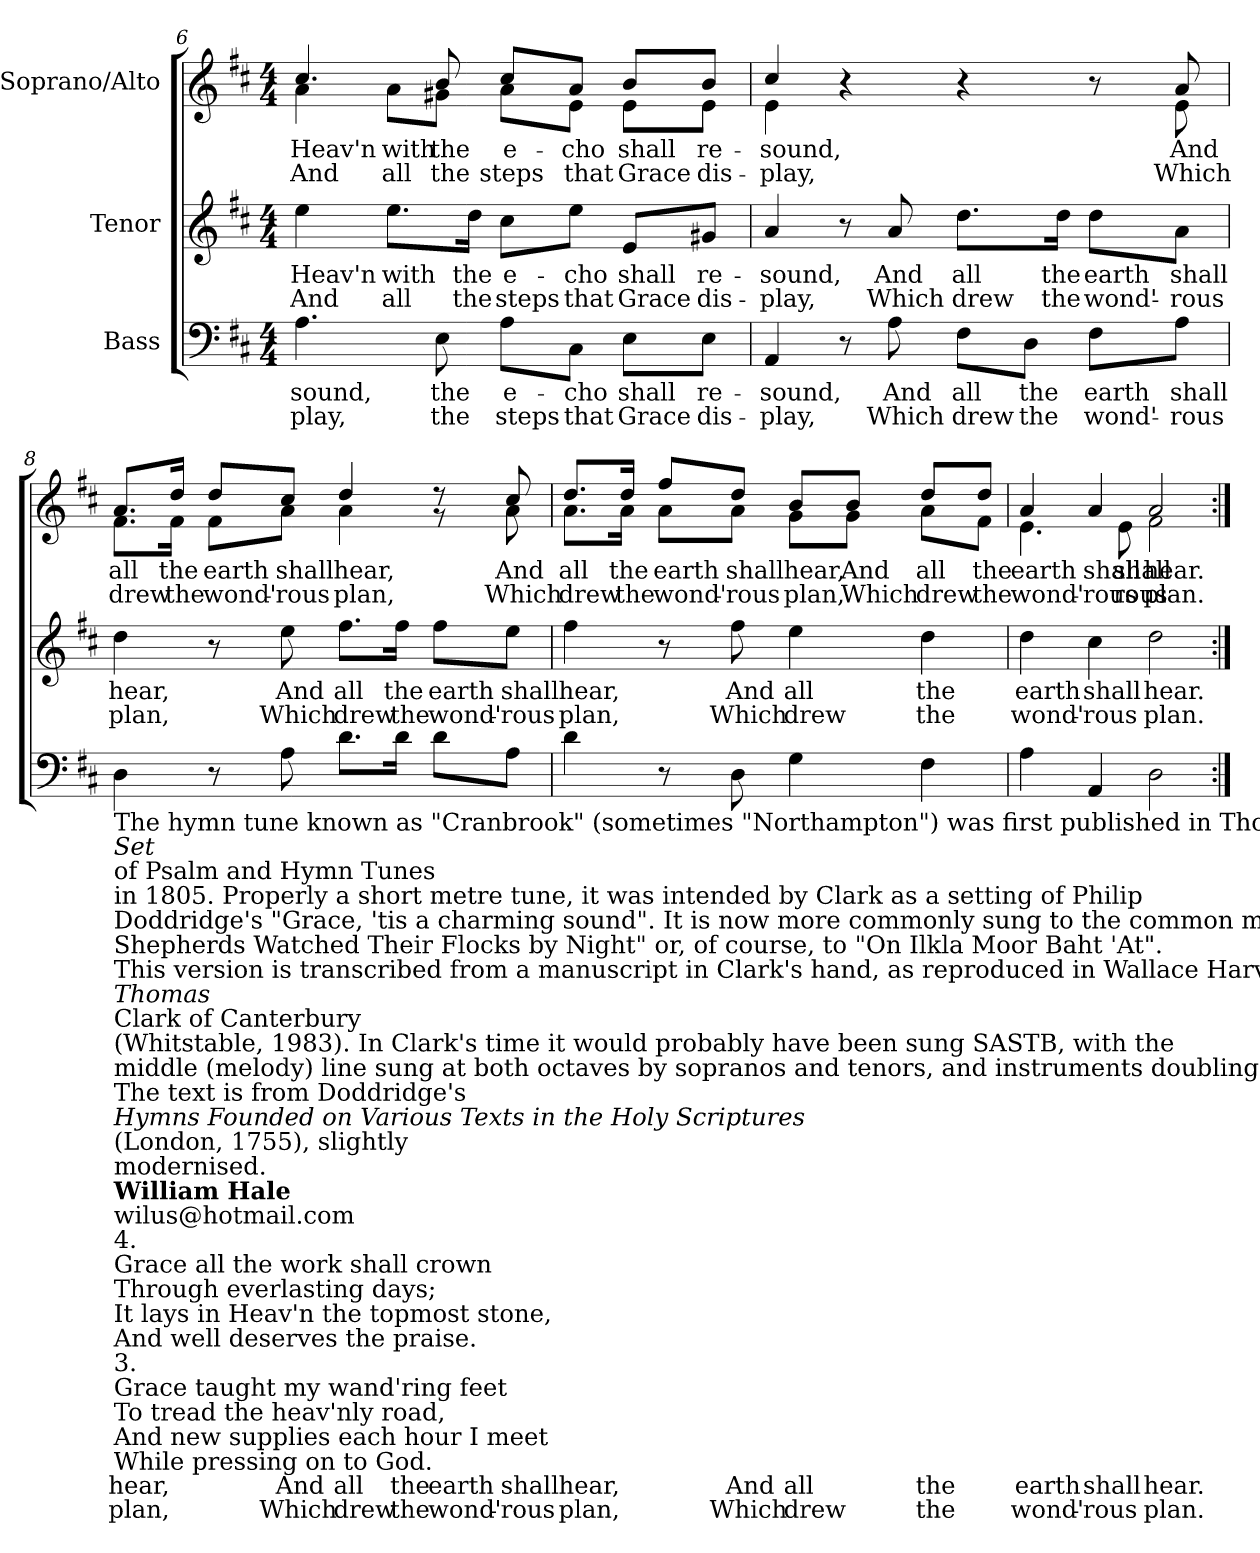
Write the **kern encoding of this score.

**kern	**text	**text	**kern	**text	**text	**kern	**text	**text
*part3	*part3	*part3	*part2	*part2	*part2	*part1	*part1	*part1
*staff3	*staff3	*staff3	*staff2	*staff2	*staff2	*staff1	*staff1	*staff1
*I"Bass	*	*	*I"Tenor	*	*	*I"Soprano/Alto	*	*
!!LO:LB:g=z
*clefF4	*	*	*clefG2	*	*	*clefG2	*	*
*k[f#c#]	*	*	*k[f#c#]	*	*	*k[f#c#]	*	*
*M4/4	*	*	*M4/4	*	*	*M4/4	*	*
=6	=6	=6	=6	=6	=6	=6	=6	=6
!	!LO:LY:b	!LO:LY:b	!	!LO:LY:b	!LO:LY:b	!	!LO:LY:a	!LO:LY:a
*	*	*	*	*	*	*^	*	*
!	!	!	!	!	!	!	!	!LO:LY:b	!LO:LY:b
4.A\	-sound,	-play,	4ee\	Heav'n	And	4.cc#/	4a\	Heav'n	And
!	!	!	!	!LO:LY:b	!LO:LY:b	!	!	!LO:LY:b	!LO:LY:b
.	.	.	8.ee\L	with	all	.	8a\L	with	all
!	!LO:LY:b	!LO:LY:b	!	!	!	!	!	!LO:LY:a	!LO:LY:a
!	!	!	!	!	!	!	!	!LO:LY:b	!LO:LY:b
8E\	the	the	.	.	.	8b/	8g#X\J	the	the
!	!	!	!	!LO:LY:b	!LO:LY:b	!	!	!	!
.	.	.	16dd\Jk	the	the	.	.	.	.
!	!LO:LY:b	!LO:LY:b	!	!LO:LY:b	!LO:LY:b	!	!	!LO:LY:a	!LO:LY:a
!	!	!	!	!	!	!	!	!LO:LY:b	!LO:LY:b
8A\L	e-	steps	8cc#\L	e-	steps	8cc#/L	8a\L	e-	steps
!	!LO:LY:b	!LO:LY:b	!	!LO:LY:b	!LO:LY:b	!	!	!LO:LY:a	!LO:LY:a
!	!	!	!	!	!	!	!	!LO:LY:b	!LO:LY:b
8C#\J	-cho	that	8ee\J	-cho	that	8a/J	8e\J	-cho	that
!	!LO:LY:b	!LO:LY:b	!	!LO:LY:b	!LO:LY:b	!	!	!LO:LY:a	!LO:LY:a
!	!	!	!	!	!	!	!	!LO:LY:b	!LO:LY:b
8E\L	shall	Grace	8e/L	shall	Grace	8b/L	8e\L	shall	Grace
!	!LO:LY:b	!LO:LY:b	!	!LO:LY:b	!LO:LY:b	!	!	!LO:LY:a	!LO:LY:a
!	!	!	!	!	!	!	!	!LO:LY:b	!LO:LY:b
8E\J	re-	dis-	8g#X/J	re-	dis-	8b/J	8e\J	re-	dis-
=7	=7	=7	=7	=7	=7	=7	=7	=7	=7
!	!LO:LY:b	!LO:LY:b	!	!LO:LY:b	!LO:LY:b	!	!	!LO:LY:a	!LO:LY:a
!	!	!	!	!	!	!	!	!LO:LY:b	!LO:LY:b
4AA/	-sound,	-play,	4a/	-sound,	-play,	4cc#/	4e\	-sound,	-play,
8r	.	.	8r	.	.	4r	4ryy	.	.
!	!LO:LY:b	!LO:LY:b	!	!LO:LY:b	!LO:LY:b	!	!	!	!
8A\	And	Which	8a/	And	Which	.	.	.	.
!	!LO:LY:b	!LO:LY:b	!	!LO:LY:b	!LO:LY:b	!	!	!	!
8F#\L	all	drew	8.dd\L	all	drew	4r	4ryy	.	.
!	!LO:LY:b	!LO:LY:b	!	!	!	!	!	!	!
8D\J	the	the	.	.	.	.	.	.	.
!	!	!	!	!LO:LY:b	!LO:LY:b	!	!	!	!
.	.	.	16dd\Jk	the	the	.	.	.	.
!	!LO:LY:b	!LO:LY:b	!	!LO:LY:b	!LO:LY:b	!	!	!	!
8F#\L	earth	wond'-	8dd\L	earth	wond'-	8r	8ryy	.	.
!	!LO:LY:b	!LO:LY:b	!	!LO:LY:b	!LO:LY:b	!	!	!LO:LY:b	!LO:LY:b
8A\J	shall	-rous	8a\J	shall	-rous	8a/	8e\	And	Which
!!LO:PB:g=z	!!
=8	=8	=8	=8	=8	=8	=8	=8	=8	=8
!LO:TX:b:t=The hymn tune known as "Cranbrook" (sometimes "Northampton") was first published in Thomas Clark's	!	!	!	!	!	!	!	!	!
!LO:TX:b:i:t=Set	!	!	!	!	!	!	!	!	!
!LO:TX:b:t=of Psalm and Hymn Tunes	!	!	!	!	!	!	!	!	!
!LO:TX:b:t=in 1805. Properly a short metre tune, it was intended by Clark as a setting of Philip	!	!	!	!	!	!	!	!	!
!LO:TX:b:t=Doddridge's "Grace, 'tis a charming sound". It is now more commonly sung to the common metre text "While	!	!	!	!	!	!	!	!	!
!LO:TX:b:t=Shepherds Watched Their Flocks by Night" or, of course, to "On Ilkla Moor Baht 'At".	!	!	!	!	!	!	!	!	!
!LO:TX:b:t=This version is transcribed from a manuscript in Clark's hand, as reproduced in Wallace Harvey's	!	!	!	!	!	!	!	!	!
!LO:TX:b:i:t=Thomas	!	!	!	!	!	!	!	!	!
!LO:TX:b:t=Clark of Canterbury	!	!	!	!	!	!	!	!	!
!LO:TX:b:t=(Whitstable, 1983). In Clark's time it would probably have been sung SASTB, with the	!	!	!	!	!	!	!	!	!
!LO:TX:b:t=middle (melody) line sung at both octaves by sopranos and tenors, and instruments doubling the voices.	!	!	!	!	!	!	!	!	!
!LO:TX:b:t=The text is from Doddridge's	!	!	!	!	!	!	!	!	!
!LO:TX:b:i:t=Hymns Founded on Various Texts in the Holy Scriptures	!	!	!	!	!	!	!	!	!
!LO:TX:b:t=(London, 1755), slightly	!	!	!	!	!	!	!	!	!
!LO:TX:b:t=modernised.	!	!	!	!	!	!	!	!	!
!LO:TX:b:B:t=William Hale	!	!	!	!	!	!	!	!	!
!LO:TX:b:t=wilus@hotmail.com	!	!	!	!	!	!	!	!	!
!LO:TX:b:t=4.	!	!	!	!	!	!	!	!	!
!LO:TX:b:t=Grace all the work shall crown	!	!	!	!	!	!	!	!	!
!LO:TX:b:t=Through everlasting days;	!	!	!	!	!	!	!	!	!
!LO:TX:b:t=It lays in Heav'n the topmost stone,	!	!	!	!	!	!	!	!	!
!LO:TX:b:t=And well deserves the praise.	!	!	!	!	!	!	!	!	!
!LO:TX:b:t=3.	!	!	!	!	!	!	!	!	!
!LO:TX:b:t=Grace taught my wand'ring feet	!	!	!	!	!	!	!	!	!
!LO:TX:b:t=To tread the heav'nly road,	!	!	!	!	!	!	!	!	!
!LO:TX:b:t=And new supplies each hour I meet	!	!	!	!	!	!	!	!	!
!LO:TX:b:t=While pressing on to God.	!	!	!	!	!	!	!	!	!
!	!LO:LY:b	!LO:LY:b	!	!LO:LY:b	!LO:LY:b	!	!	!LO:LY:b	!LO:LY:b
4D\	hear,	plan,	4dd\	hear,	plan,	8.a/L	8.f#\L	all	drew
!	!	!	!	!	!	!	!	!LO:LY:b	!LO:LY:b
.	.	.	.	.	.	16dd/Jk	16f#\Jk	the	the
!	!	!	!	!	!	!	!	!LO:LY:b	!LO:LY:b
8r	.	.	8r	.	.	8dd/L	8f#\L	earth	wond'-
!	!LO:LY:b	!LO:LY:b	!	!LO:LY:b	!LO:LY:b	!	!	!LO:LY:b	!LO:LY:b
8A\	And	Which	8ee\	And	Which	8cc#/J	8a\J	shall	-rous
!	!LO:LY:b	!LO:LY:b	!	!LO:LY:b	!LO:LY:b	!	!	!LO:LY:b	!LO:LY:b
8.d\L	all	drew	8.ff#\L	all	drew	4dd/	4a\	hear,	plan,
!	!LO:LY:b	!LO:LY:b	!	!LO:LY:b	!LO:LY:b	!	!	!	!
16d\Jk	the	the	16ff#\Jk	the	the	.	.	.	.
!	!LO:LY:b	!LO:LY:b	!	!LO:LY:b	!LO:LY:b	!	!	!	!
8d\L	earth	wond'-	8ff#\L	earth	wond'-	8r	8r	.	.
!	!LO:LY:b	!LO:LY:b	!	!LO:LY:b	!LO:LY:b	!	!	!LO:LY:b	!LO:LY:b
8A\J	shall	-rous	8ee\J	shall	-rous	8cc#/	8a\	And	Which
=9	=9	=9	=9	=9	=9	=9	=9	=9	=9
!	!LO:LY:b	!LO:LY:b	!	!LO:LY:b	!LO:LY:b	!	!	!LO:LY:b	!LO:LY:b
4d\	hear,	plan,	4ff#\	hear,	plan,	8.dd/L	8.a\L	all	drew
!	!	!	!	!	!	!	!	!LO:LY:b	!LO:LY:b
.	.	.	.	.	.	16dd/Jk	16a\Jk	the	the
!	!	!	!	!	!	!	!	!LO:LY:b	!LO:LY:b
8r	.	.	8r	.	.	8ff#/L	8a\L	earth	wond'-
!	!LO:LY:b	!LO:LY:b	!	!LO:LY:b	!LO:LY:b	!	!	!LO:LY:b	!LO:LY:b
8D\	And	Which	8ff#\	And	Which	8dd/J	8a\J	shall	-rous
!	!LO:LY:b	!LO:LY:b	!	!LO:LY:b	!LO:LY:b	!	!	!LO:LY:b	!LO:LY:b
4G\	all	drew	4ee\	all	drew	8b/L	8g\L	hear,	plan,
!	!	!	!	!	!	!	!	!LO:LY:b	!LO:LY:b
.	.	.	.	.	.	8b/J	8g\J	And	Which
!	!LO:LY:b	!LO:LY:b	!	!LO:LY:b	!LO:LY:b	!	!	!LO:LY:b	!LO:LY:b
4F#\	the	the	4dd\	the	the	8dd/L	8a\L	all	drew
!	!	!	!	!	!	!	!	!LO:LY:b	!LO:LY:b
.	.	.	.	.	.	8dd/J	8f#\J	the	the
=10	=10	=10	=10	=10	=10	=10	=10	=10	=10
!	!LO:LY:b	!LO:LY:b	!	!LO:LY:b	!LO:LY:b	!	!	!LO:LY:b	!LO:LY:b
4A\	earth	wond'-	4dd\	earth	wond'-	4a/	4.e\	earth	wond'-
!	!LO:LY:b	!LO:LY:b	!	!LO:LY:b	!LO:LY:b	!	!	!LO:LY:b	!LO:LY:b
4AA/	shall	-rous	4cc#\	shall	-rous	4a/	.	shall	rous
!	!	!	!	!	!	!	!	!LO:LY:b	!LO:LY:b
.	.	.	.	.	.	.	8e\	shall	-rous
!	!LO:LY:b	!LO:LY:b	!	!LO:LY:b	!LO:LY:b	!	!	!LO:LY:b	!LO:LY:b
2D\	hear.	plan.	2dd\	hear.	plan.	2a/	2f#\	hear.	plan.
*	*	*	*	*	*	*v	*v	*	*
=:|!	=:|!	=:|!	=:|!	=:|!	=:|!	=:|!	=:|!	=:|!
*-	*-	*-	*-	*-	*-	*-	*-	*-
